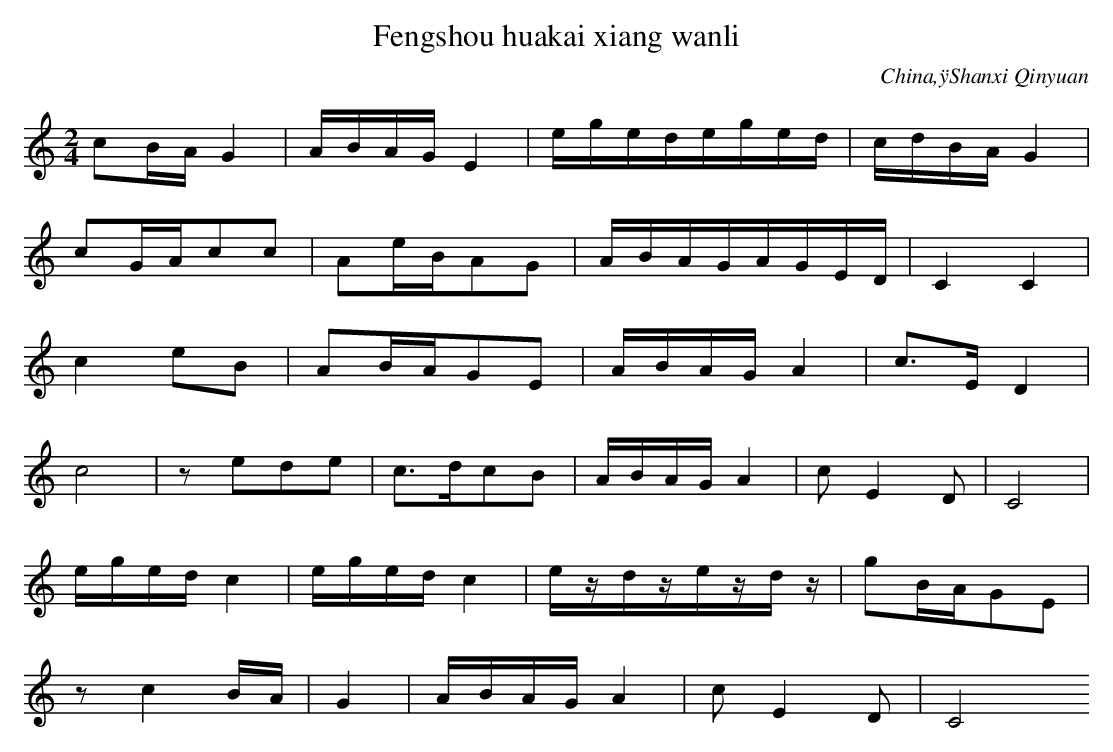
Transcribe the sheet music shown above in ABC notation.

X:1
T: Fengshou huakai xiang wanli
O: China,ÿShanxi Qinyuan
M: 2/4
L: 1/16
K: C
c2BAG4 | ABAGE4 | egedeged | cdBAG4 |
c2GAc2c2 | A2eBA2G2 | ABAGAGED | C4C4 |
c4e2B2 | A2BAG2E2 | ABAGA4 | c3ED4 |
c8 | z2e2d2e2 | c3dc2B2 | ABAGA4 | c2E4D2 | C8 |
egedc4 | egedc4 | ezdzezdz | g2BAG2E2 |
z2c4BA | G4 | ABAGA4 | c2E4D2 | C8
